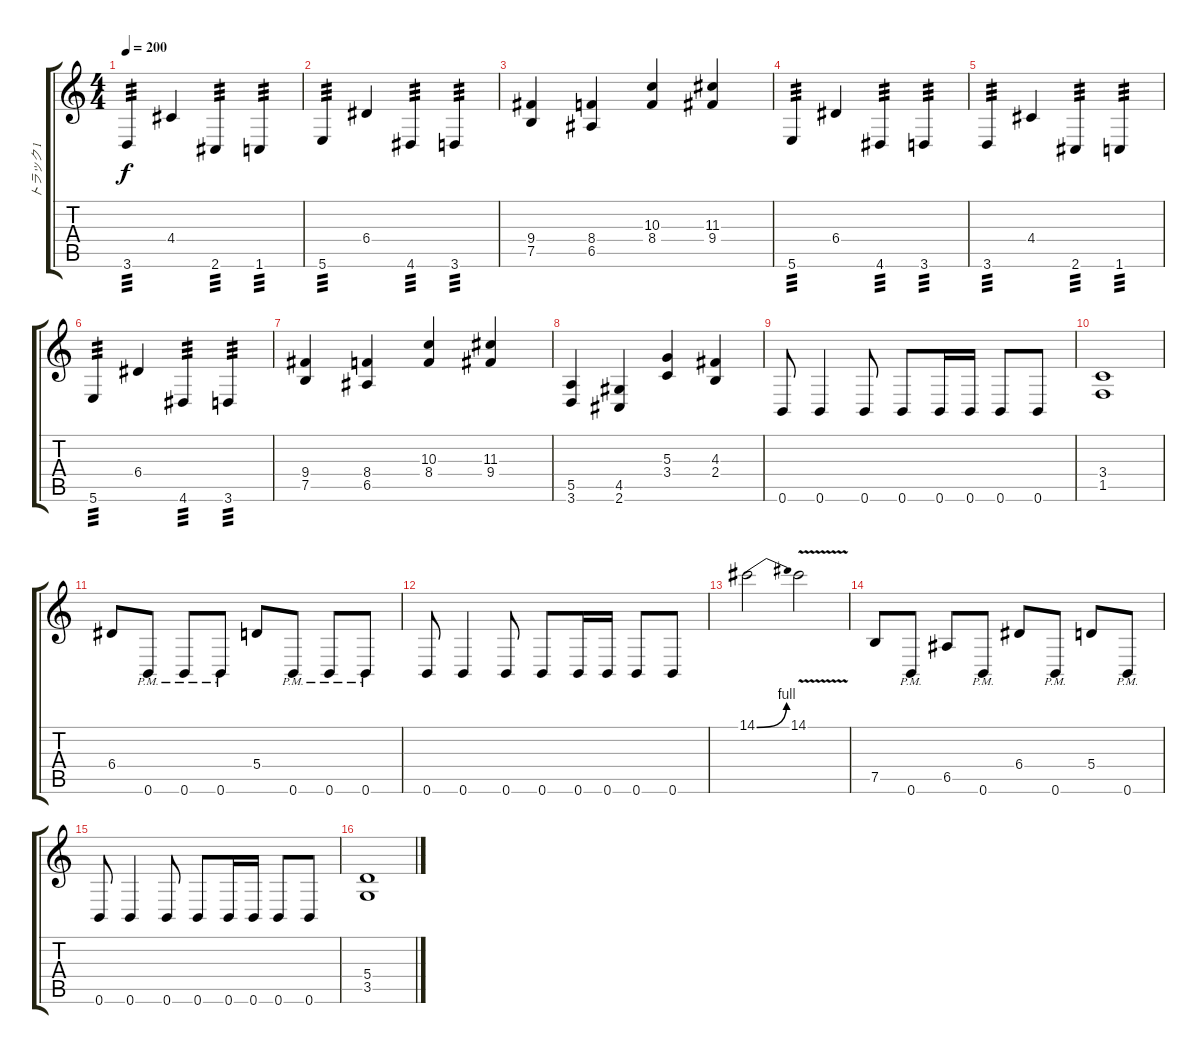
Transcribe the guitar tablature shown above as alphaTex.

\track ("トラック 1" "トラック 1") {instrument distortionguitar}
\staff {score tabs}
\tuning (B3 Gb3 D3 A2 E2 B1) {hide}
\ts (4 4)
\tempo 200
\clef g2
\ks c
3.6.4{tp 3 dy f} 4.4.4 2.6.4{tp 3} 1.6.4{tp 3} |
5.6.4{tp 3} 6.4.4 4.6.4{tp 3} 3.6.4{tp 3} |
(9.4 7.5).4 (8.4 6.5).4 (10.3 8.4).4 (11.3 9.4).4 |
5.6.4{tp 3} 6.4.4 4.6.4{tp 3} 3.6.4{tp 3} |
3.6.4{tp 3} 4.4.4 2.6.4{tp 3} 1.6.4{tp 3} |
5.6.4{tp 3} 6.4.4 4.6.4{tp 3} 3.6.4{tp 3} |
(9.4 7.5).4 (8.4 6.5).4 (10.3 8.4).4 (11.3 9.4).4 |
(5.5 3.6).4 (4.5 2.6).4 (5.3 3.4).4 (4.3 2.4).4 |
0.6.8 0.6.4 0.6.8 0.6.8 0.6.16 0.6.16 0.6.8 0.6.8 |
(3.4 1.5).1 |
6.4.8 0.6{pm}.8 0.6{pm}.8 0.6{pm}.8 5.4.8 0.6{pm}.8 0.6{pm}.8 0.6{pm}.8 |
0.6.8 0.6.4 0.6.8 0.6.8 0.6.16 0.6.16 0.6.8 0.6.8 |
14.1{be (bend 0 0 60 4)}.2 14.1{v}.2 |
7.5.8 0.6{pm}.8 6.5.8 0.6{pm}.8 6.4.8 0.6{pm}.8 5.4.8 0.6{pm}.8 |
0.6.8 0.6.4 0.6.8 0.6.8 0.6.16 0.6.16 0.6.8 0.6.8 |
(5.4 3.5).1
